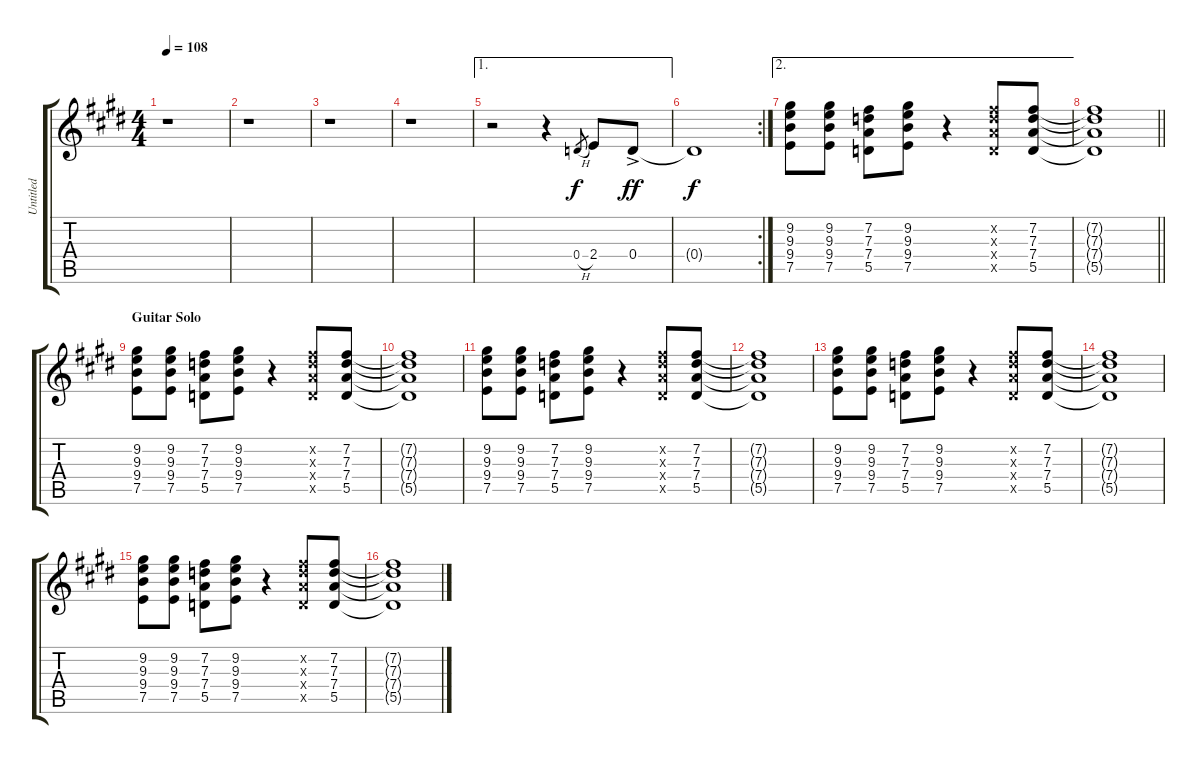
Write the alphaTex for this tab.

\track ("Untitled" "Untitled") {instrument electricguitarclean}
\staff {score tabs}
\tuning (E4 B3 G3 D3 A2 E2) {hide}
\ts (4 4)
\tempo 108
\clef g2
\ks c#minor
r.1{dy f} |
r.1 |
r.1 |
r.1 |
\ae 1
r.2 r.4 0.4{h}.8{gr} 2.4.8 0.4{ac}.8{dy ff} |
\rc 2
0.4{t}.1{dy f} |
\ae 2
(9.2 9.3 9.4 7.5).8 (9.2 9.3 9.4 7.5).8 (7.2 7.3 7.4 5.5).8 (9.2 9.3 9.4 7.5).8 r.4 (7.2{x} 7.3{x} 7.4{x} 5.5{x}).8 (7.2 7.3 7.4 5.5).8 |
\barLineRight lightlight
(7.2{t} 7.3{t} 7.4{t} 5.5{t}).1 |
\section ("" "Guitar Solo")
(9.2 9.3 9.4 7.5).8 (9.2 9.3 9.4 7.5).8 (7.2 7.3 7.4 5.5).8 (9.2 9.3 9.4 7.5).8 r.4 (7.2{x} 7.3{x} 7.4{x} 5.5{x}).8 (7.2 7.3 7.4 5.5).8 |
(7.2{t} 7.3{t} 7.4{t} 5.5{t}).1 |
(9.2 9.3 9.4 7.5).8 (9.2 9.3 9.4 7.5).8 (7.2 7.3 7.4 5.5).8 (9.2 9.3 9.4 7.5).8 r.4 (7.2{x} 7.3{x} 7.4{x} 5.5{x}).8 (7.2 7.3 7.4 5.5).8 |
(7.2{t} 7.3{t} 7.4{t} 5.5{t}).1 |
(9.2 9.3 9.4 7.5).8 (9.2 9.3 9.4 7.5).8 (7.2 7.3 7.4 5.5).8 (9.2 9.3 9.4 7.5).8 r.4 (7.2{x} 7.3{x} 7.4{x} 5.5{x}).8 (7.2 7.3 7.4 5.5).8 |
(7.2{t} 7.3{t} 7.4{t} 5.5{t}).1 |
(9.2 9.3 9.4 7.5).8 (9.2 9.3 9.4 7.5).8 (7.2 7.3 7.4 5.5).8 (9.2 9.3 9.4 7.5).8 r.4 (7.2{x} 7.3{x} 7.4{x} 5.5{x}).8 (7.2 7.3 7.4 5.5).8 |
(7.2{t} 7.3{t} 7.4{t} 5.5{t}).1
